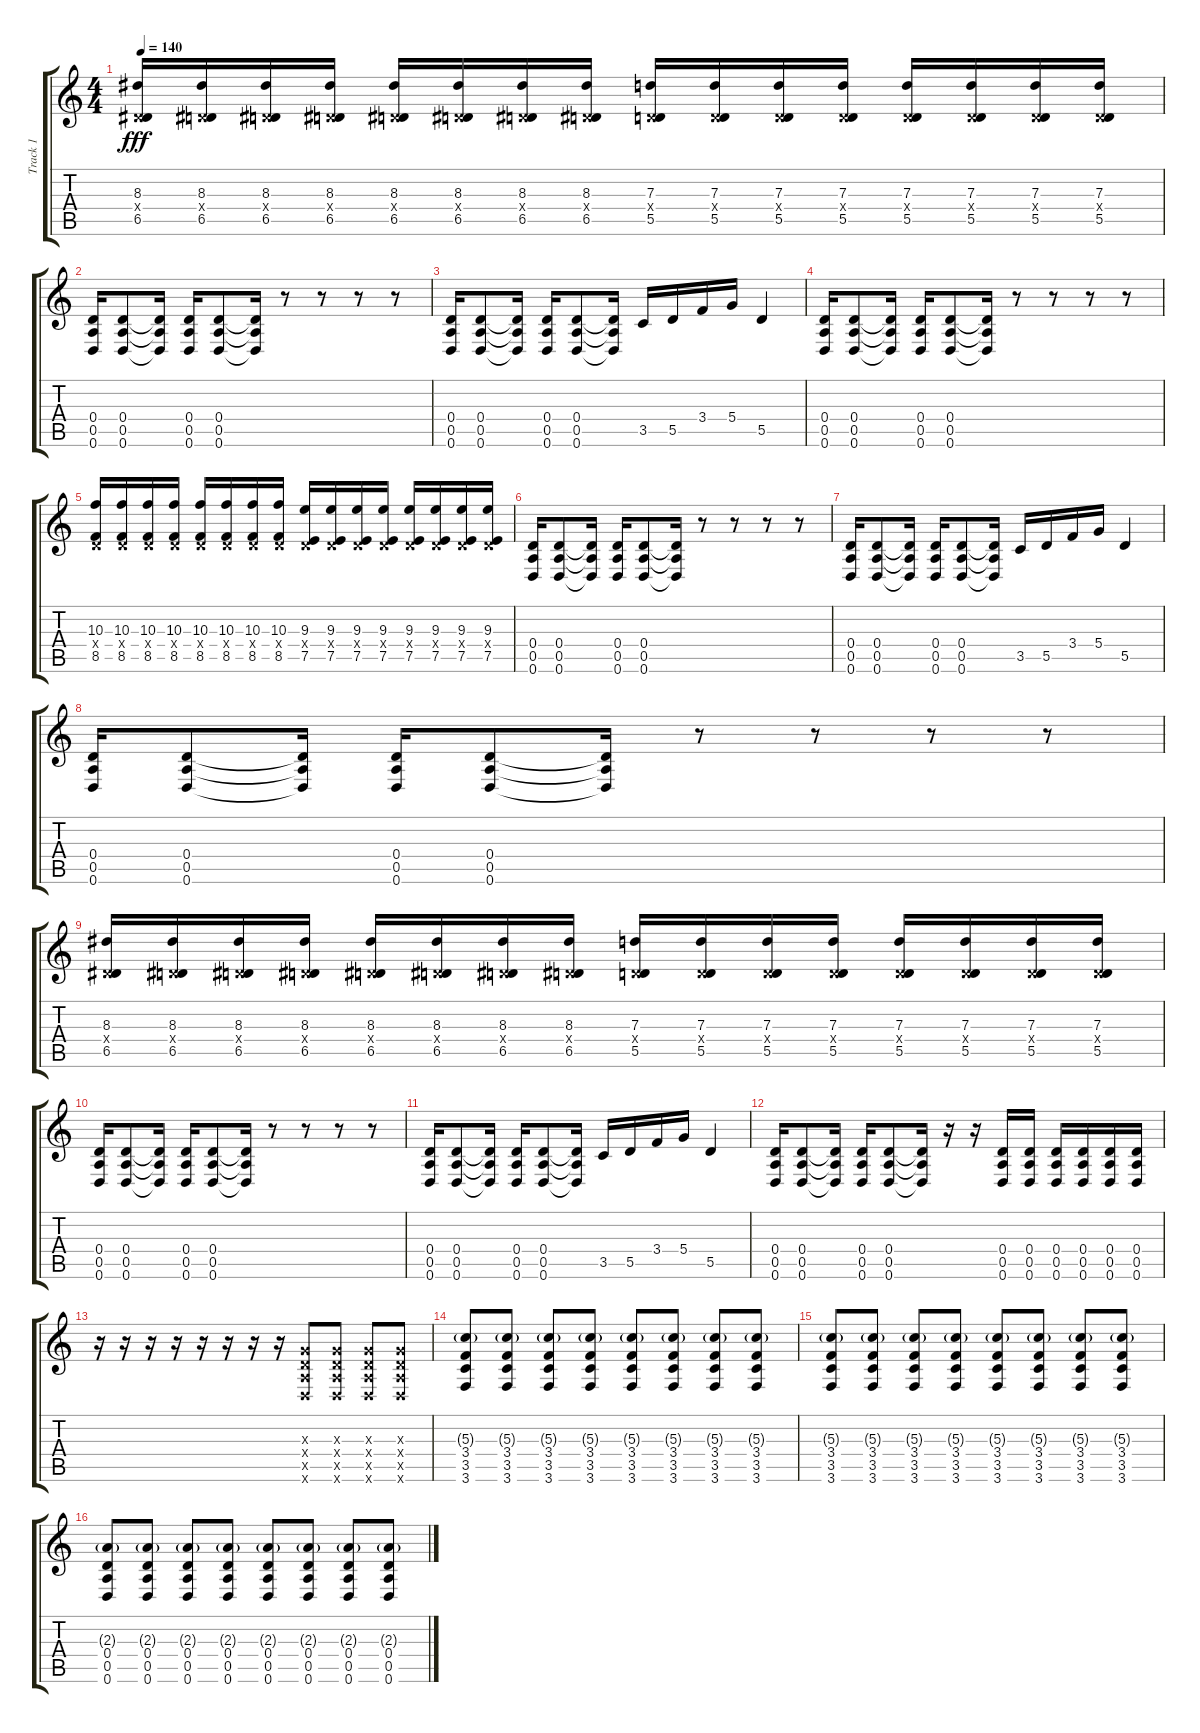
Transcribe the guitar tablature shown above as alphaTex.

\track ("Track 1" "Track 1") {instrument distortionguitar}
\staff {score tabs}
\tuning (E4 B3 G3 D3 A2 D2) {hide}
\ts (4 4)
\tempo 140
\clef g2
\ks c
(8.3 0.4{x} 6.5).16{dy fff} (8.3 0.4{x} 6.5).16 (8.3 0.4{x} 6.5).16 (8.3 0.4{x} 6.5).16 (8.3 0.4{x} 6.5).16 (8.3 0.4{x} 6.5).16 (8.3 0.4{x} 6.5).16 (8.3 0.4{x} 6.5).16 (7.3 0.4{x} 5.5).16 (7.3 0.4{x} 5.5).16 (7.3 0.4{x} 5.5).16 (7.3 0.4{x} 5.5).16 (7.3 0.4{x} 5.5).16 (7.3 0.4{x} 5.5).16 (7.3 0.4{x} 5.5).16 (7.3 0.4{x} 5.5).16 |
(0.4 0.5 0.6).16 (0.4 0.5 0.6).8 (0.4{t} 0.5{t} 0.6{t}).16 (0.4 0.5 0.6).16 (0.4 0.5 0.6).8 (0.4{t} 0.5{t} 0.6{t}).16 r.8 r.8 r.8 r.8 |
(0.4 0.5 0.6).16 (0.4 0.5 0.6).8 (0.4{t} 0.5{t} 0.6{t}).16 (0.4 0.5 0.6).16 (0.4 0.5 0.6).8 (0.4{t} 0.5{t} 0.6{t}).16 3.5.16 5.5.16 3.4.16 5.4.16 5.5.4 |
(0.4 0.5 0.6).16 (0.4 0.5 0.6).8 (0.4{t} 0.5{t} 0.6{t}).16 (0.4 0.5 0.6).16 (0.4 0.5 0.6).8 (0.4{t} 0.5{t} 0.6{t}).16 r.8 r.8 r.8 r.8 |
(10.3 0.4{x} 8.5).16 (10.3 0.4{x} 8.5).16 (10.3 0.4{x} 8.5).16 (10.3 0.4{x} 8.5).16 (10.3 0.4{x} 8.5).16 (10.3 0.4{x} 8.5).16 (10.3 0.4{x} 8.5).16 (10.3 0.4{x} 8.5).16 (9.3 0.4{x} 7.5).16 (9.3 0.4{x} 7.5).16 (9.3 0.4{x} 7.5).16 (9.3 0.4{x} 7.5).16 (9.3 0.4{x} 7.5).16 (9.3 0.4{x} 7.5).16 (9.3 0.4{x} 7.5).16 (9.3 0.4{x} 7.5).16 |
(0.4 0.5 0.6).16 (0.4 0.5 0.6).8 (0.4{t} 0.5{t} 0.6{t}).16 (0.4 0.5 0.6).16 (0.4 0.5 0.6).8 (0.4{t} 0.5{t} 0.6{t}).16 r.8 r.8 r.8 r.8 |
(0.4 0.5 0.6).16 (0.4 0.5 0.6).8 (0.4{t} 0.5{t} 0.6{t}).16 (0.4 0.5 0.6).16 (0.4 0.5 0.6).8 (0.4{t} 0.5{t} 0.6{t}).16 3.5.16 5.5.16 3.4.16 5.4.16 5.5.4 |
(0.4 0.5 0.6).16 (0.4 0.5 0.6).8 (0.4{t} 0.5{t} 0.6{t}).16 (0.4 0.5 0.6).16 (0.4 0.5 0.6).8 (0.4{t} 0.5{t} 0.6{t}).16 r.8 r.8 r.8 r.8 |
(8.3 0.4{x} 6.5).16 (8.3 0.4{x} 6.5).16 (8.3 0.4{x} 6.5).16 (8.3 0.4{x} 6.5).16 (8.3 0.4{x} 6.5).16 (8.3 0.4{x} 6.5).16 (8.3 0.4{x} 6.5).16 (8.3 0.4{x} 6.5).16 (7.3 0.4{x} 5.5).16 (7.3 0.4{x} 5.5).16 (7.3 0.4{x} 5.5).16 (7.3 0.4{x} 5.5).16 (7.3 0.4{x} 5.5).16 (7.3 0.4{x} 5.5).16 (7.3 0.4{x} 5.5).16 (7.3 0.4{x} 5.5).16 |
(0.4 0.5 0.6).16 (0.4 0.5 0.6).8 (0.4{t} 0.5{t} 0.6{t}).16 (0.4 0.5 0.6).16 (0.4 0.5 0.6).8 (0.4{t} 0.5{t} 0.6{t}).16 r.8 r.8 r.8 r.8 |
(0.4 0.5 0.6).16 (0.4 0.5 0.6).8 (0.4{t} 0.5{t} 0.6{t}).16 (0.4 0.5 0.6).16 (0.4 0.5 0.6).8 (0.4{t} 0.5{t} 0.6{t}).16 3.5.16 5.5.16 3.4.16 5.4.16 5.5.4 |
(0.4 0.5 0.6).16 (0.4 0.5 0.6).8 (0.4{t} 0.5{t} 0.6{t}).16 (0.4 0.5 0.6).16 (0.4 0.5 0.6).8 (0.4{t} 0.5{t} 0.6{t}).16 r.16 r.16 (0.4 0.5 0.6).16 (0.4 0.5 0.6).16 (0.4 0.5 0.6).16 (0.4 0.5 0.6).16 (0.4 0.5 0.6).16 (0.4 0.5 0.6).16 |
r.16 r.16 r.16 r.16 r.16 r.16 r.16 r.16 (0.3{x} 0.4{x} 0.5{x} 0.6{x}).8 (0.3{x} 0.4{x} 0.5{x} 0.6{x}).8 (0.3{x} 0.4{x} 0.5{x} 0.6{x}).8 (0.3{x} 0.4{x} 0.5{x} 0.6{x}).8 |
(5.3{g} 3.4 3.5 3.6).8 (5.3{g} 3.4 3.5 3.6).8 (5.3{g} 3.4 3.5 3.6).8 (5.3{g} 3.4 3.5 3.6).8 (5.3{g} 3.4 3.5 3.6).8 (5.3{g} 3.4 3.5 3.6).8 (5.3{g} 3.4 3.5 3.6).8 (5.3{g} 3.4 3.5 3.6).8 |
(5.3{g} 3.4 3.5 3.6).8 (5.3{g} 3.4 3.5 3.6).8 (5.3{g} 3.4 3.5 3.6).8 (5.3{g} 3.4 3.5 3.6).8 (5.3{g} 3.4 3.5 3.6).8 (5.3{g} 3.4 3.5 3.6).8 (5.3{g} 3.4 3.5 3.6).8 (5.3{g} 3.4 3.5 3.6).8 |
(2.3{g} 0.4 0.5 0.6).8 (2.3{g} 0.4 0.5 0.6).8 (2.3{g} 0.4 0.5 0.6).8 (2.3{g} 0.4 0.5 0.6).8 (2.3{g} 0.4 0.5 0.6).8 (2.3{g} 0.4 0.5 0.6).8 (2.3{g} 0.4 0.5 0.6).8 (2.3{g} 0.4 0.5 0.6).8
